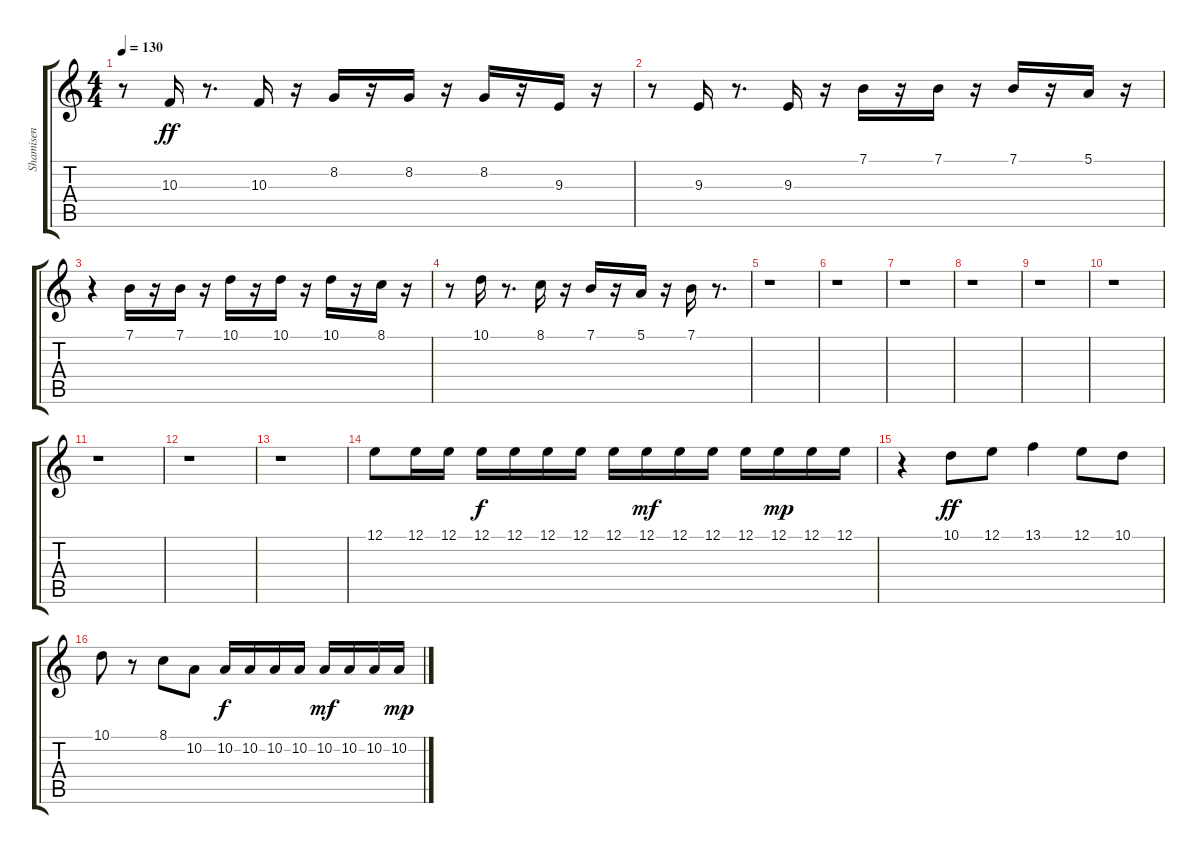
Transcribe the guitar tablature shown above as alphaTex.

\track ("Shamisen" "Shamisen") {instrument shamisen}
\staff {score tabs}
\tuning (E4 B3 G3 D3 A2 E2) {hide}
\ts (4 4)
\tempo 130
\clef g2
\ks c
r.8{dy ff} 10.3.16 r.8{d} 10.3.16 r.16 8.2.16 r.16 8.2.16 r.16 8.2.16 r.16 9.3.16 r.16 |
r.8 9.3.16 r.8{d} 9.3.16 r.16 7.1.16 r.16 7.1.16 r.16 7.1.16 r.16 5.1.16 r.16 |
r.4 7.1.16 r.16 7.1.16 r.16 10.1.16 r.16 10.1.16 r.16 10.1.16 r.16 8.1.16 r.16 |
r.8 10.1.16 r.8{d} 8.1.16 r.16 7.1.16 r.16 5.1.16 r.16 7.1.16 r.8{d} |
r.1 |
r.1 |
r.1 |
r.1 |
r.1 |
r.1 |
r.1 |
r.1 |
r.1 |
12.1.8 12.1.16 12.1.16 12.1.16{dy f} 12.1.16 12.1.16 12.1.16 12.1.16 12.1.16{dy mf} 12.1.16 12.1.16 12.1.16 12.1.16{dy mp} 12.1.16 12.1.16 |
r.4 10.1.8{dy ff} 12.1.8 13.1.4 12.1.8 10.1.8 |
10.1.8 r.8 8.1.8 10.2.8 10.2.16{dy f} 10.2.16 10.2.16 10.2.16 10.2.16{dy mf} 10.2.16 10.2.16 10.2.16{dy mp}
